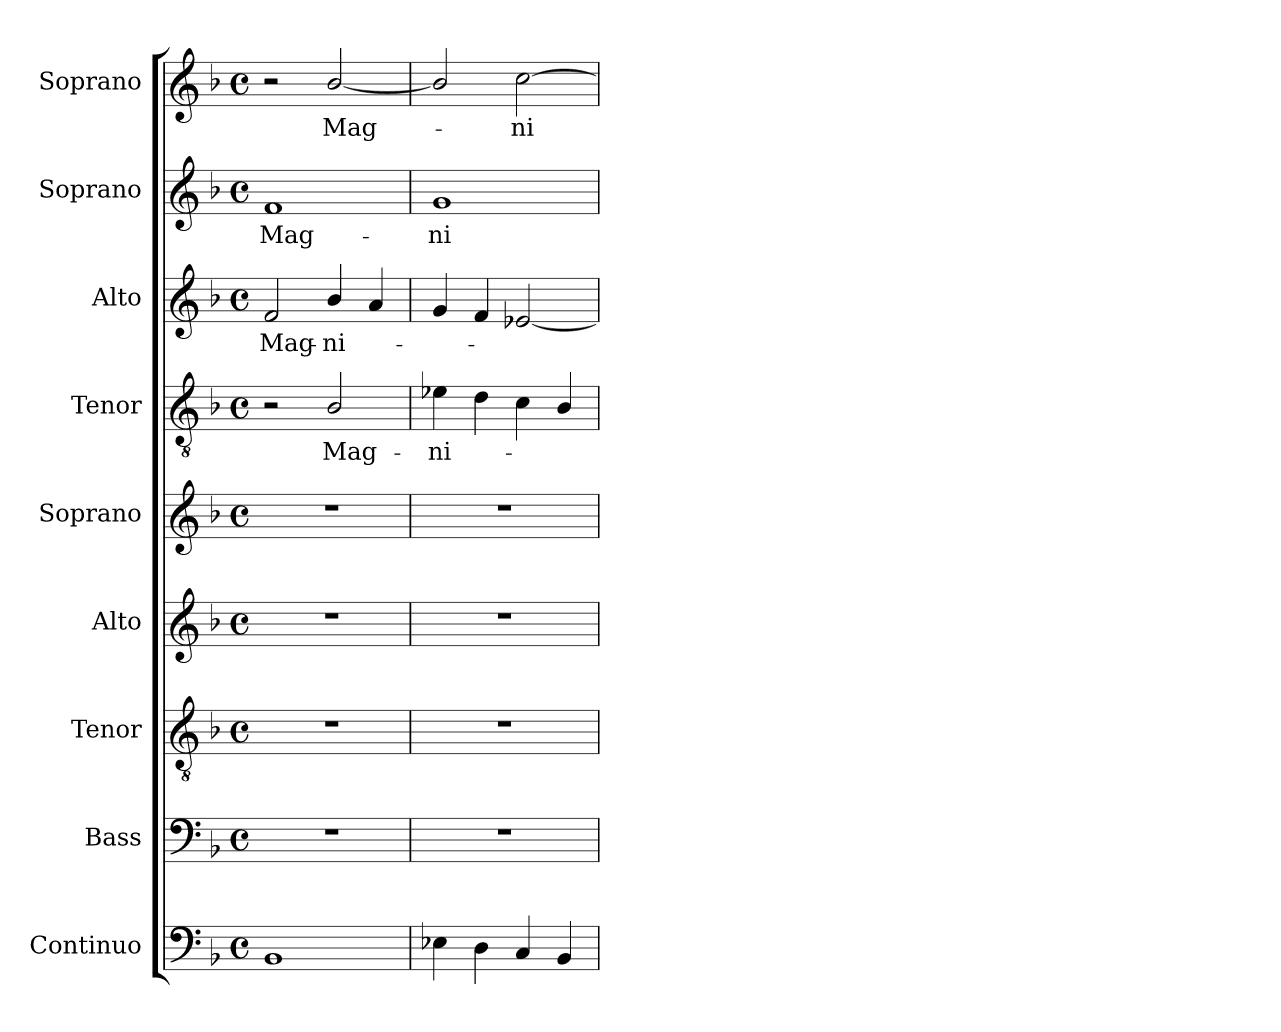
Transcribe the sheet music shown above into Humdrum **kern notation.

**kern	**kern	**kern	**kern	**kern	**kern	**text	**kern	**text	**kern	**text	**kern	**text
*part9	*part8	*part7	*part6	*part5	*part4	*part4	*part3	*part3	*part2	*part2	*part1	*part1
*staff9	*staff8	*staff7	*staff6	*staff5	*staff4	*staff4	*staff3	*staff3	*staff2	*staff2	*staff1	*staff1
*I"Continuo	*I"Bass	*I"Tenor	*I"Alto	*I"Soprano	*I"Tenor	*	*I"Alto	*	*I"Soprano	*	*I"Soprano	*
*I'Cont.	*I'B.	*I'T.	*I'A.	*I'S.	*I'T.	*	*I'A.	*	*I'S.	*	*I'S.	*
!!LO:PB:g=z
*clefF4	*clefF4	*clefGv2	*clefG2	*clefG2	*clefGv2	*	*clefG2	*	*clefG2	*	*clefG2	*
*	*	*ITrd7c12	*	*	*ITrd7c12	*	*	*	*	*	*	*
*k[b-]	*k[b-]	*k[b-]	*k[b-]	*k[b-]	*k[b-]	*	*k[b-]	*	*k[b-]	*	*k[b-]	*
*F:	*F:	*F:	*F:	*F:	*F:	*	*F:	*	*F:	*	*F:	*
*M4/4	*M4/4	*M4/4	*M4/4	*M4/4	*M4/4	*	*M4/4	*	*M4/4	*	*M4/4	*
*met(c)	*met(c)	*met(c)	*met(c)	*met(c)	*met(c)	*	*met(c)	*	*met(c)	*	*met(c)	*
=1	=1	=1	=1	=1	=1	=1	=1	=1	=1	=1	=1	=1
!	!	!	!	!	!	!	!	!LO:LY:b:color=#000000	!	!	!	!
!	!	!	!	!	!	!	!	!	!	!LO:LY:b:color=#000000	!	!
1BB-i	1r	1r	1r	1r	2r	.	2fi/	Mag-	1fi	Mag-	2r	.
!	!	!	!	!	!	!LO:LY:b:color=#000000	!	!	!	!	!	!
!	!	!	!	!	!	!	!	!LO:LY:b:color=#000000	!	!	!	!
!	!	!	!	!	!	!	!	!	!	!	!	!LO:LY:b:color=#000000
.	.	.	.	.	2BB-i/	Mag-	4b-i/	-ni-	.	.	[<2b-i/	Mag-
.	.	.	.	.	.	.	4ai/	.	.	.	.	.
=2	=2	=2	=2	=2	=2	=2	=2	=2	=2	=2	=2	=2
!	!	!	!	!	!	!LO:LY:b:color=#000000	!	!	!	!	!	!
!	!	!	!	!	!	!	!	!	!	!LO:LY:b:color=#000000	!	!
4E-Xi\	1r	1r	1r	1r	4E-Xi\	-ni-	4gi/	.	1gi	-ni-	2b-i/]	.
4Di\	.	.	.	.	4Di\	.	4fi/	.	.	.	.	.
!	!	!	!	!	!	!	!	!	!	!	!	!LO:LY:b:color=#000000
4Ci/	.	.	.	.	4Ci\	.	[<2e-Xi/	.	.	.	[>2cci\	-ni-
4BB-i/	.	.	.	.	4BB-i/	.	.	.	.	.	.	.
=	=	=	=	=	=	=	=	=	=	=	=	=
*-	*-	*-	*-	*-	*-	*-	*-	*-	*-	*-	*-	*-
